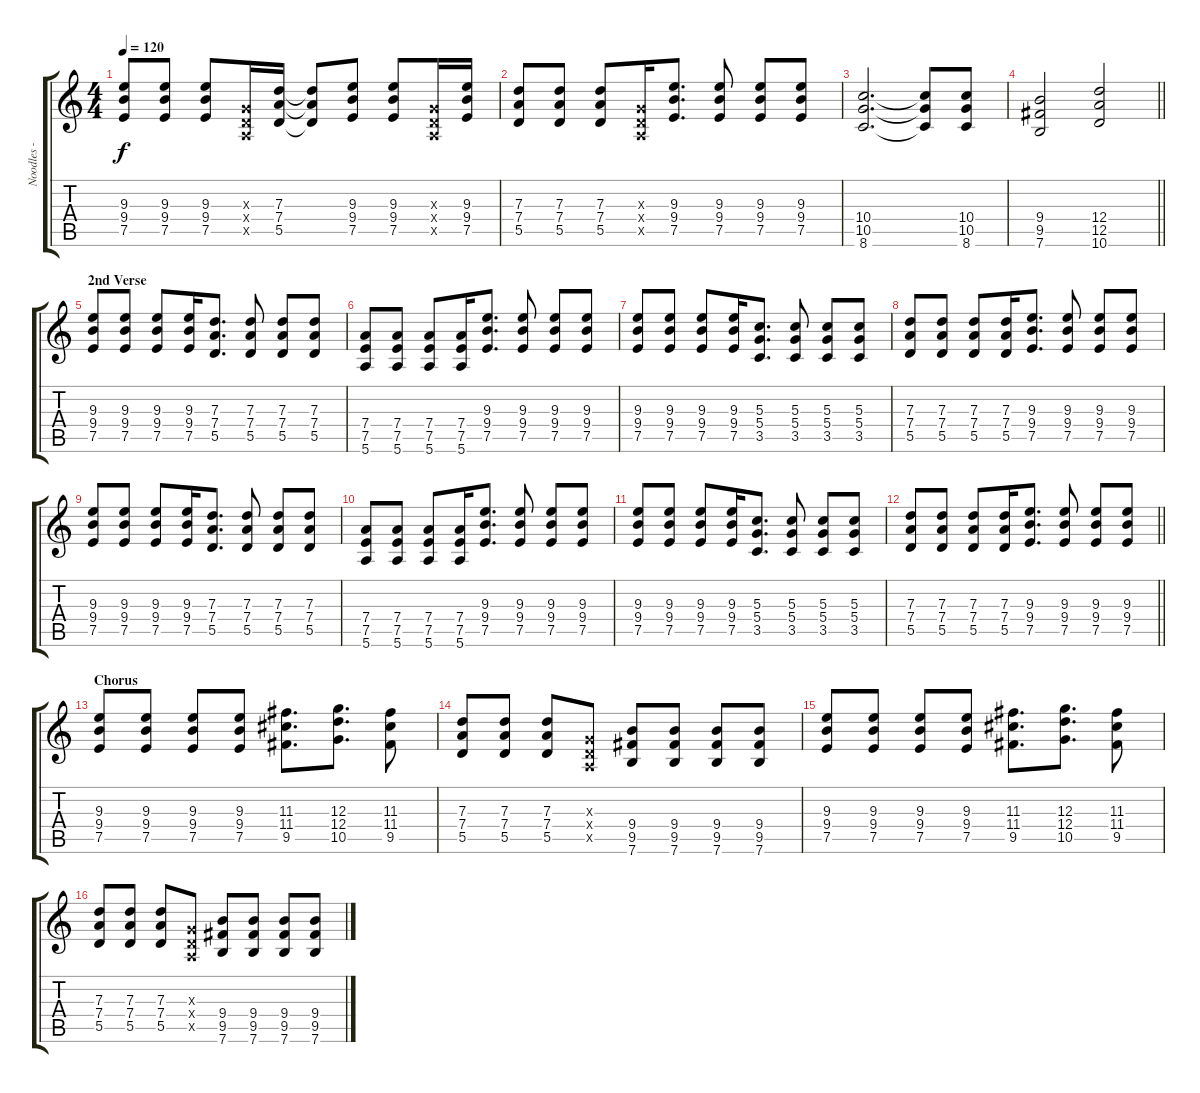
\track ("Noodles - Lead Guitar" "Noodles - ") {instrument distortionguitar}
\staff {score tabs}
\tuning (E4 B3 G3 D3 A2 E2) {hide}
\ts (4 4)
\tempo 120
\clef g2
\ks c
(9.3 9.4 7.5).8{dy f} (9.3 9.4 7.5).8 (9.3 9.4 7.5).8 (0.3{x} 0.4{x} 0.5{x}).16 (7.3 7.4 5.5).16 (7.3{t} 7.4{t} 5.5{t}).8 (9.3 9.4 7.5).8 (9.3 9.4 7.5).8 (0.3{x} 0.4{x} 0.5{x}).16 (9.3 9.4 7.5).16 |
(7.3 7.4 5.5).8 (7.3 7.4 5.5).8 (7.3 7.4 5.5).8 (0.3{x} 0.4{x} 0.5{x}).16 (9.3 9.4 7.5).8{d} (9.3 9.4 7.5).8 (9.3 9.4 7.5).8 (9.3 9.4 7.5).8 |
(10.4 10.5 8.6).2{d} (10.4{t} 10.5{t} 8.6{t}).8 (10.4 10.5 8.6).8 |
\barLineRight lightlight
(9.4 9.5 7.6).2 (12.4 12.5 10.6).2 |
\section ("" "2nd Verse")
(9.3 9.4 7.5).8 (9.3 9.4 7.5).8 (9.3 9.4 7.5).8 (9.3 9.4 7.5).16 (7.3 7.4 5.5).8{d} (7.3 7.4 5.5).8 (7.3 7.4 5.5).8 (7.3 7.4 5.5).8 |
(7.4 7.5 5.6).8 (7.4 7.5 5.6).8 (7.4 7.5 5.6).8 (7.4 7.5 5.6).16 (9.3 9.4 7.5).8{d} (9.3 9.4 7.5).8 (9.3 9.4 7.5).8 (9.3 9.4 7.5).8 |
(9.3 9.4 7.5).8 (9.3 9.4 7.5).8 (9.3 9.4 7.5).8 (9.3 9.4 7.5).16 (5.3 5.4 3.5).8{d} (5.3 5.4 3.5).8 (5.3 5.4 3.5).8 (5.3 5.4 3.5).8 |
(7.3 7.4 5.5).8 (7.3 7.4 5.5).8 (7.3 7.4 5.5).8 (7.3 7.4 5.5).16 (9.3 9.4 7.5).8{d} (9.3 9.4 7.5).8 (9.3 9.4 7.5).8 (9.3 9.4 7.5).8 |
(9.3 9.4 7.5).8 (9.3 9.4 7.5).8 (9.3 9.4 7.5).8 (9.3 9.4 7.5).16 (7.3 7.4 5.5).8{d} (7.3 7.4 5.5).8 (7.3 7.4 5.5).8 (7.3 7.4 5.5).8 |
(7.4 7.5 5.6).8 (7.4 7.5 5.6).8 (7.4 7.5 5.6).8 (7.4 7.5 5.6).16 (9.3 9.4 7.5).8{d} (9.3 9.4 7.5).8 (9.3 9.4 7.5).8 (9.3 9.4 7.5).8 |
(9.3 9.4 7.5).8 (9.3 9.4 7.5).8 (9.3 9.4 7.5).8 (9.3 9.4 7.5).16 (5.3 5.4 3.5).8{d} (5.3 5.4 3.5).8 (5.3 5.4 3.5).8 (5.3 5.4 3.5).8 |
\barLineRight lightlight
(7.3 7.4 5.5).8 (7.3 7.4 5.5).8 (7.3 7.4 5.5).8 (7.3 7.4 5.5).16 (9.3 9.4 7.5).8{d} (9.3 9.4 7.5).8 (9.3 9.4 7.5).8 (9.3 9.4 7.5).8 |
\section ("" "Chorus")
(9.3 9.4 7.5).8 (9.3 9.4 7.5).8 (9.3 9.4 7.5).8 (9.3 9.4 7.5).8 (11.3 11.4 9.5).8{d} (12.3 12.4 10.5).8{d} (11.3 11.4 9.5).8 |
(7.3 7.4 5.5).8 (7.3 7.4 5.5).8 (7.3 7.4 5.5).8 (0.3{x} 0.4{x} 0.5{x}).8 (9.4 9.5 7.6).8 (9.4 9.5 7.6).8 (9.4 9.5 7.6).8 (9.4 9.5 7.6).8 |
(9.3 9.4 7.5).8 (9.3 9.4 7.5).8 (9.3 9.4 7.5).8 (9.3 9.4 7.5).8 (11.3 11.4 9.5).8{d} (12.3 12.4 10.5).8{d} (11.3 11.4 9.5).8 |
(7.3 7.4 5.5).8 (7.3 7.4 5.5).8 (7.3 7.4 5.5).8 (0.3{x} 0.4{x} 0.5{x}).8 (9.4 9.5 7.6).8 (9.4 9.5 7.6).8 (9.4 9.5 7.6).8 (9.4 9.5 7.6).8
